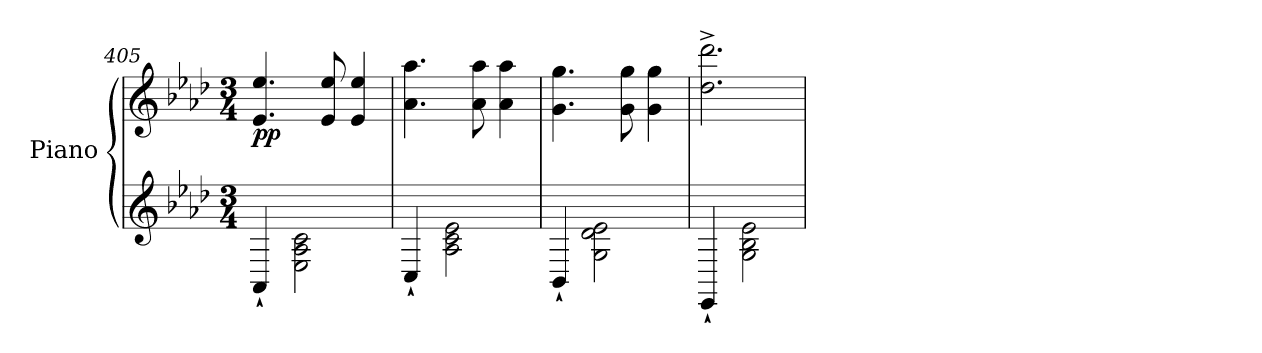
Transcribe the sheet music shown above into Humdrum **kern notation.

**kern	**kern	**dynam
*part1	*part1	*part1
*staff2	*staff1	*staff1/2
*I"Piano	*	*
*I'Pno.	*	*
*clefG2	*clefG2	*
*k[b-e-a-d-]	*k[b-e-a-d-]	*
*M3/4	*M3/4	*
=405	=405	=405
!	!	!LO:DY:b
4AA-`/	4.e-/ 4.ee-/	pp
2E-\ 2A-\ 2c\	.	.
.	8e-/ 8ee-/	.
.	4e-/ 4ee-/	.
!!LO:LB:g=z
=406	=406	=406
4C`/	4.a-\ 4.aa-\	.
2A-\ 2c\ 2e-\	.	.
.	8a-\ 8aa-\	.
.	4a-\ 4aa-\	.
=407	=407	=407
4BB-`/	4.g\ 4.gg\	.
2G\ 2d-\ 2e-\	.	.
.	8g\ 8gg\	.
.	4g\ 4gg\	.
=408	=408	=408
4EE-`/	2.dd-\^ 2.ddd-\^	.
2G\ 2B-\ 2e-\	.	.
=	=	=
*-	*-	*-
